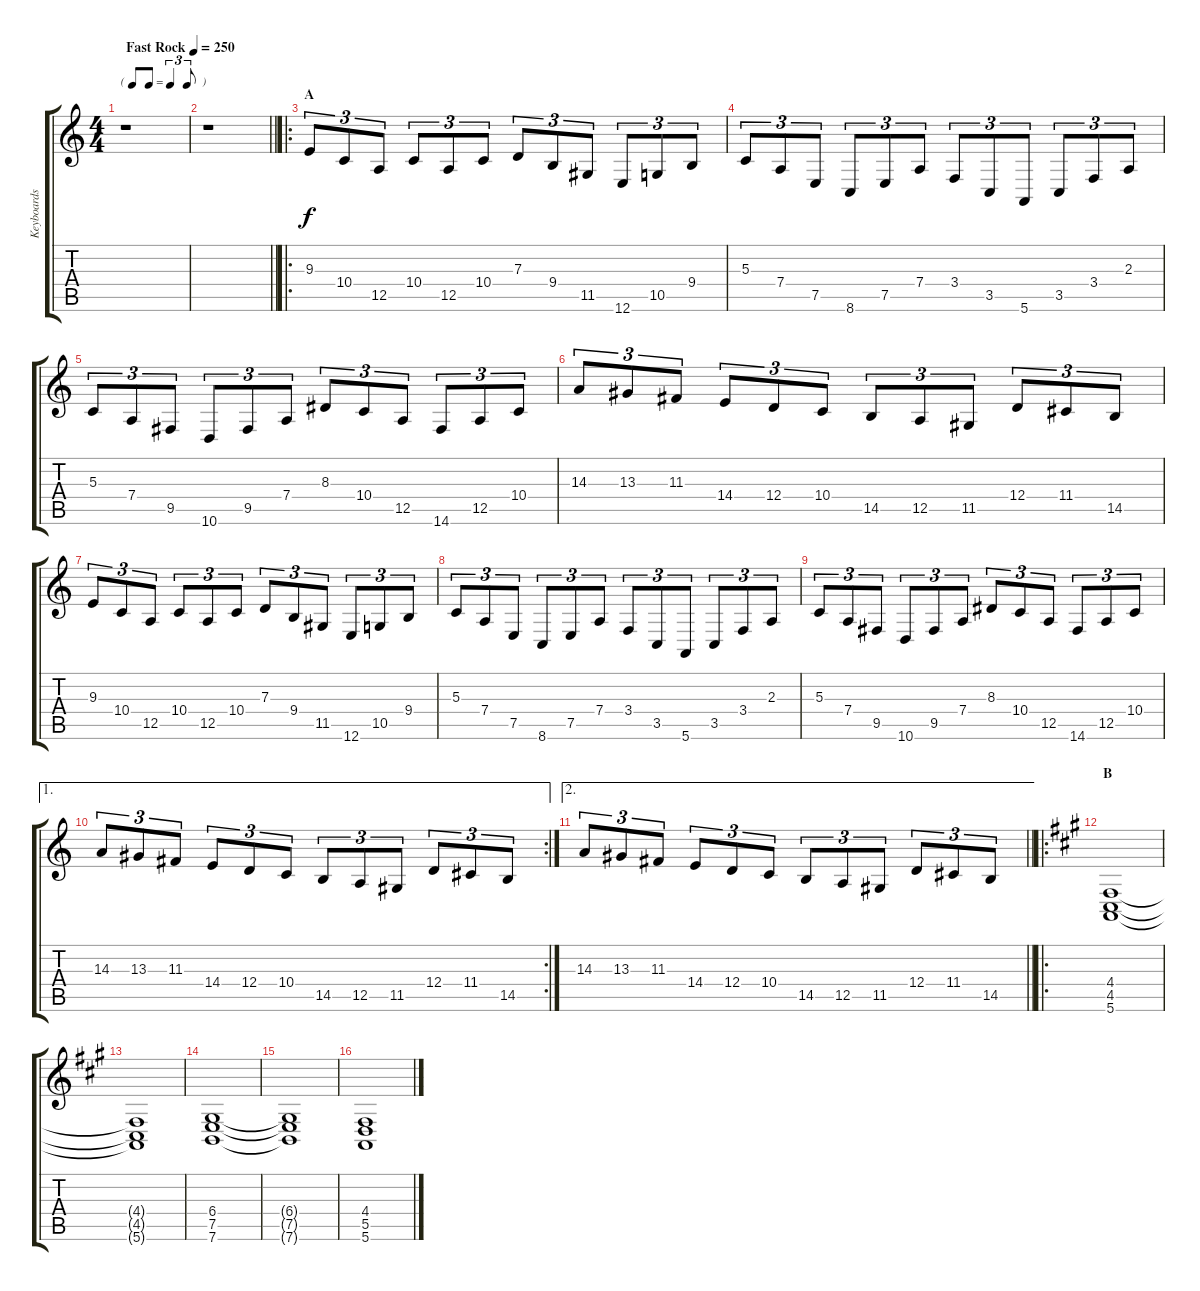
\track ("Keyboards" "Keyboards") {instrument drawbarorgan}
\staff {score tabs}
\tuning (E4 B3 G3 D3 A2 E2) {hide}
\ts (4 4)
\tf triplet8th
\tempo (250 "Fast Rock")
\clef g2
\ks aminor
r.1{dy f instrument drawbarorgan} |
\barLineRight lightlight
r.1 |
\ro
\section ("" "A")
9.3.8{tu (3 2)} 10.4.8{tu (3 2)} 12.5.8{tu (3 2)} 10.4.8{tu (3 2)} 12.5.8{tu (3 2)} 10.4.8{tu (3 2)} 7.3.8{tu (3 2)} 9.4.8{tu (3 2)} 11.5.8{tu (3 2)} 12.6.8{tu (3 2)} 10.5.8{tu (3 2)} 9.4.8{tu (3 2)} |
5.3.8{tu (3 2)} 7.4.8{tu (3 2)} 7.5.8{tu (3 2)} 8.6.8{tu (3 2)} 7.5.8{tu (3 2)} 7.4.8{tu (3 2)} 3.4.8{tu (3 2)} 3.5.8{tu (3 2)} 5.6.8{tu (3 2)} 3.5.8{tu (3 2)} 3.4.8{tu (3 2)} 2.3.8{tu (3 2)} |
5.3.8{tu (3 2)} 7.4.8{tu (3 2)} 9.5.8{tu (3 2)} 10.6.8{tu (3 2)} 9.5.8{tu (3 2)} 7.4.8{tu (3 2)} 8.3.8{tu (3 2)} 10.4.8{tu (3 2)} 12.5.8{tu (3 2)} 14.6.8{tu (3 2)} 12.5.8{tu (3 2)} 10.4.8{tu (3 2)} |
14.3.8{tu (3 2)} 13.3.8{tu (3 2)} 11.3.8{tu (3 2)} 14.4.8{tu (3 2)} 12.4.8{tu (3 2)} 10.4.8{tu (3 2)} 14.5.8{tu (3 2)} 12.5.8{tu (3 2)} 11.5.8{tu (3 2)} 12.4.8{tu (3 2)} 11.4.8{tu (3 2)} 14.5.8{tu (3 2)} |
9.3.8{tu (3 2)} 10.4.8{tu (3 2)} 12.5.8{tu (3 2)} 10.4.8{tu (3 2)} 12.5.8{tu (3 2)} 10.4.8{tu (3 2)} 7.3.8{tu (3 2)} 9.4.8{tu (3 2)} 11.5.8{tu (3 2)} 12.6.8{tu (3 2)} 10.5.8{tu (3 2)} 9.4.8{tu (3 2)} |
5.3.8{tu (3 2)} 7.4.8{tu (3 2)} 7.5.8{tu (3 2)} 8.6.8{tu (3 2)} 7.5.8{tu (3 2)} 7.4.8{tu (3 2)} 3.4.8{tu (3 2)} 3.5.8{tu (3 2)} 5.6.8{tu (3 2)} 3.5.8{tu (3 2)} 3.4.8{tu (3 2)} 2.3.8{tu (3 2)} |
5.3.8{tu (3 2)} 7.4.8{tu (3 2)} 9.5.8{tu (3 2)} 10.6.8{tu (3 2)} 9.5.8{tu (3 2)} 7.4.8{tu (3 2)} 8.3.8{tu (3 2)} 10.4.8{tu (3 2)} 12.5.8{tu (3 2)} 14.6.8{tu (3 2)} 12.5.8{tu (3 2)} 10.4.8{tu (3 2)} |
\ae 1
\rc 2
14.3.8{tu (3 2)} 13.3.8{tu (3 2)} 11.3.8{tu (3 2)} 14.4.8{tu (3 2)} 12.4.8{tu (3 2)} 10.4.8{tu (3 2)} 14.5.8{tu (3 2)} 12.5.8{tu (3 2)} 11.5.8{tu (3 2)} 12.4.8{tu (3 2)} 11.4.8{tu (3 2)} 14.5.8{tu (3 2)} |
\ae 2
\barLineRight lightlight
14.3.8{tu (3 2)} 13.3.8{tu (3 2)} 11.3.8{tu (3 2)} 14.4.8{tu (3 2)} 12.4.8{tu (3 2)} 10.4.8{tu (3 2)} 14.5.8{tu (3 2)} 12.5.8{tu (3 2)} 11.5.8{tu (3 2)} 12.4.8{tu (3 2)} 11.4.8{tu (3 2)} 14.5.8{tu (3 2)} |
\ro
\section ("" "B")
\ks f#minor
(4.4 4.5 5.6).1 |
(4.4{t} 4.5{t} 5.6{t}).1 |
(6.4 7.5 7.6).1 |
(6.4{t} 7.5{t} 7.6{t}).1 |
(4.4 5.5 5.6).1
